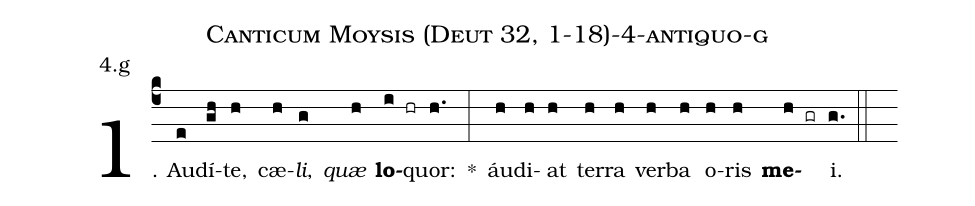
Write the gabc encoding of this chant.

name: Canticum Moysis (Deut 32, 1-18)-4-antiquo-g;
annotation: 4.g;
%%
(c4)1. Au(e)dí(gh)te,(h) cæ(h)<i>li</i>,(g) <i>quæ</i>(h) <b>lo</b>(i hr)quor:(h.) *(:) áu(h)di(h)at(h) ter(h)ra(h) ver(h)ba(h) o(h)ris(h) <b>me</b>(h gr)i.(g.) (::)
